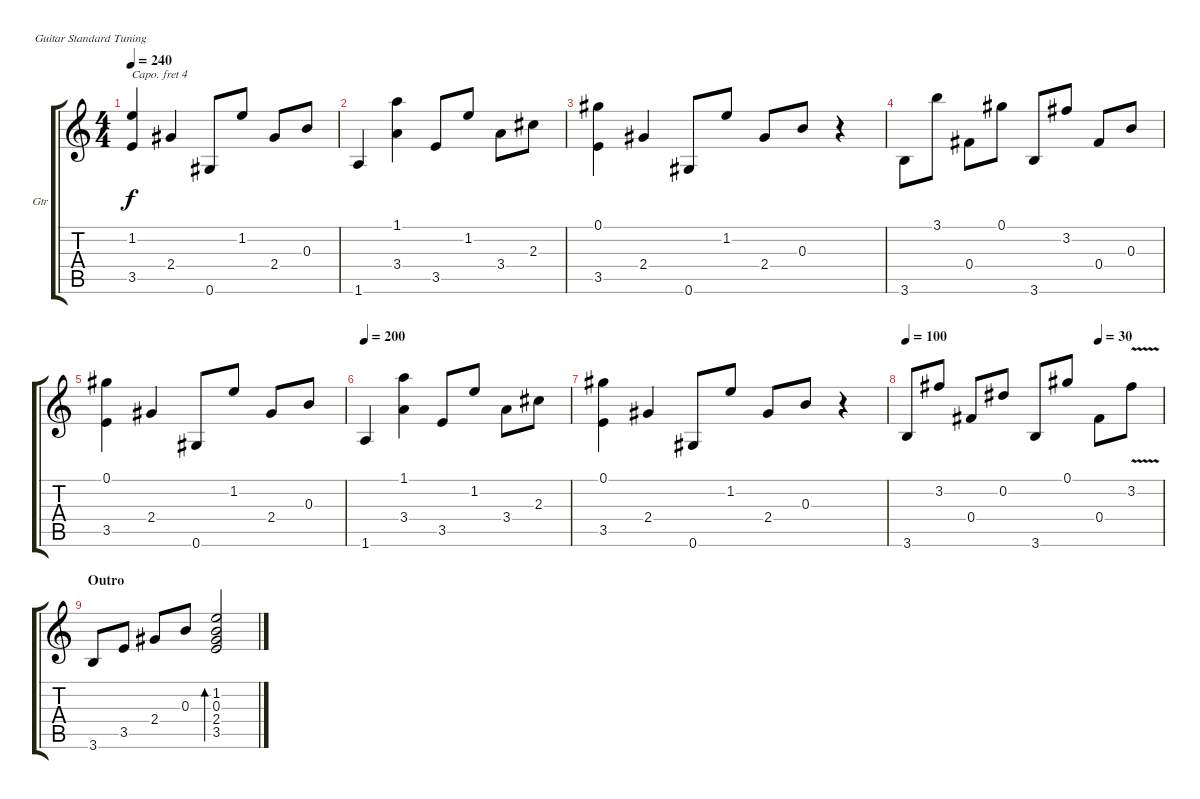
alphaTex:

\bracketExtendMode groupsimilarinstruments
\firstSystemTrackNameOrientation horizontal
\otherSystemsTrackNameOrientation horizontal
\track ("Guitar" "Gtr") {instrument acousticguitarnylon}
\staff {score tabs}
\capo 4
\tuning (E4 B3 G3 D3 A2 E2)
\ts (4 4)
\tempo 240
\clef g2
\ks c
(1.2 3.5).4{dy f} 2.4.4 0.6.8 1.2.8 2.4.8 0.3.8 |
1.6.4 (1.1 3.4).4 3.5.8 1.2.8 3.4.8 2.3.8 |
(0.1 3.5).4 2.4.4 0.6.8 1.2.8 2.4.8 0.3.8 r.4 |
3.6.8 3.1.8 0.4.8 0.1.8 3.6.8 3.2.8 0.4.8 0.3.8 |
(0.1 3.5).4 2.4.4 0.6.8 1.2.8 2.4.8 0.3.8 |
\tempo 200
1.6.4 (1.1 3.4).4 3.5.8 1.2.8 3.4.8 2.3.8 |
(0.1 3.5).4 2.4.4 0.6.8 1.2.8 2.4.8 0.3.8 r.4 |
\tempo 100
\tempo (30 0.75)
3.6.8 3.2.8 0.4.8 0.2.8 3.6.8 0.1.8 0.4.8 3.2{v}.8 |
\section ("" "Outro")
\tempo (50 hide)
3.6.8 3.5.8 2.4.8 0.3.8 (1.2 3.5 2.4 0.3).2{bd 234}
